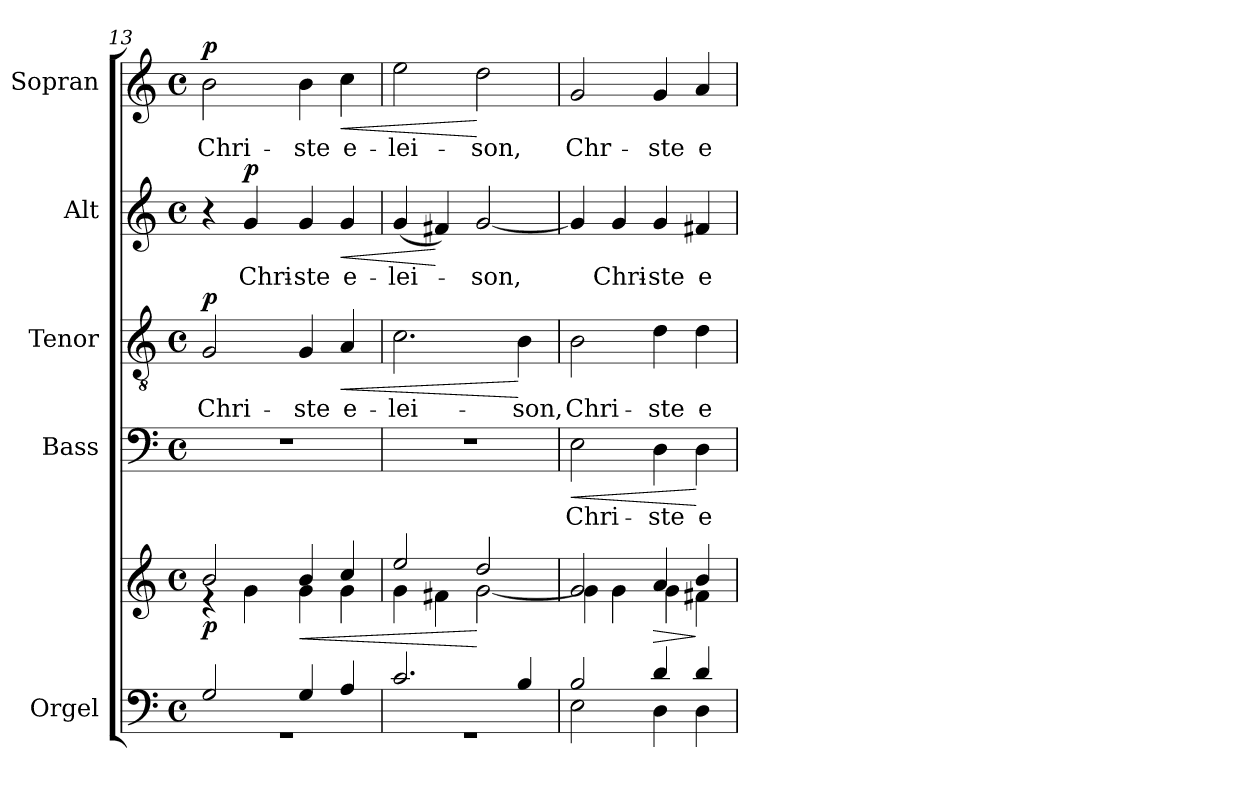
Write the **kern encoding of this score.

**kern	**kern	**dynam	**kern	**text	**dynam	**kern	**text	**dynam	**kern	**text	**dynam	**kern	**text	**dynam
*part5	*part5	*part5	*part4	*part4	*part4	*part3	*part3	*part3	*part2	*part2	*part2	*part1	*part1	*part1
*staff6	*staff5	*staff5/6	*staff4	*staff4	*staff4	*staff3	*staff3	*staff3	*staff2	*staff2	*staff2	*staff1	*staff1	*staff1
*I"Orgel	*	*	*I"Bass	*	*	*I"Tenor	*	*	*I"Alt	*	*	*I"Sopran	*	*
*I'Org.	*	*	*I'B.	*	*	*I'T.	*	*	*I'A.	*	*	*I'S.	*	*
!!LO:PB:g=z
*clefF4	*clefG2	*	*clefF4	*	*	*clefGv2	*	*	*clefG2	*	*	*clefG2	*	*
*k[]	*k[]	*	*k[]	*	*	*k[]	*	*	*k[]	*	*	*k[]	*	*
*C:	*C:	*	*C:	*	*	*C:	*	*	*C:	*	*	*C:	*	*
*M4/4	*M4/4	*	*M4/4	*	*	*M4/4	*	*	*M4/4	*	*	*M4/4	*	*
*met(c)	*met(c)	*	*met(c)	*	*	*met(c)	*	*	*met(c)	*	*	*met(c)	*	*
=13	=13	=13	=13	=13	=13	=13	=13	=13	=13	=13	=13	=13	=13	=13
*^	*^	*	*	*	*	*	*	*	*	*	*	*	*	*
!	!	!	!	!LO:DY:b	!	!	!	!	!LO:LY:b	!LO:DY:a	!	!	!	!	!LO:LY:b	!LO:DY:a
2G/	1rGG	2b/	4rd	p	1r	.	.	2G/	Chri-	p	4r	.	.	2b\	Chri-	p
!	!	!	!	!	!	!	!	!	!	!	!	!LO:LY:b	!LO:DY:a	!	!	!
.	.	.	4g\	.	.	.	.	.	.	.	4g/	Chri-	p	.	.	.
!	!	!	!	!LO:HP:b	!	!	!	!	!LO:LY:b	!	!	!LO:LY:b	!	!	!LO:LY:b	!
4G/	.	4b/	4g\	<	.	.	.	4G/	-ste	.	4g/	-ste	.	4b\	-ste	.
!	!	!	!	!	!	!	!	!	!LO:LY:b	!LO:HP:b	!	!LO:LY:b	!LO:HP:b	!	!LO:LY:b	!LO:HP:b
4A/	.	4cc/	4g\	.	.	.	.	4A/	e-	<	4g/	e-	<	4cc\	e-	<
=14	=14	=14	=14	=14	=14	=14	=14	=14	=14	=14	=14	=14	=14	=14	=14	=14
!	!	!	!	!	!	!	!	!	!LO:LY:b	!	!	!LO:LY:b	!	!	!LO:LY:b	!
2.c/	1rGG	2ee/	4g\	.	1r	.	.	2.c\	-lei-	.	(<4g/	-lei-	.	2ee\	-lei-	.
.	.	.	4f#X\	.	.	.	.	.	.	.	4f#X/)	.	[	.	.	.
!	!	!	!	!	!	!	!	!	!	!	!	!LO:LY:b	!	!	!LO:LY:b	!
.	.	2dd/	[<2g\	[	.	.	.	.	.	.	[2g/	-son,	.	2dd\	-son,	[
!	!	!	!	!	!	!	!	!	!LO:LY:b	!	!	!	!	!	!	!
4B/	.	.	.	.	.	.	.	4B\	-son,	[	.	.	.	.	.	.
=15	=15	=15	=15	=15	=15	=15	=15	=15	=15	=15	=15	=15	=15	=15	=15	=15
!	!	!	!	!	!	!LO:LY:b	!LO:HP:b	!	!LO:LY:b	!	!	!	!	!	!LO:LY:b	!
2B/	2E\	2g/	4g\]	.	2E\	Chri-	<	2B\	Chri-	.	4g/]	.	.	2g/	Chr-	.
!	!	!	!	!	!	!	!	!	!	!	!	!LO:LY:b	!	!	!	!
.	.	.	4g\	.	.	.	.	.	.	.	4g/	Chri-	.	.	.	.
!	!	!	!	!LO:HP:b	!	!LO:LY:b	!	!	!LO:LY:b	!	!	!LO:LY:b	!	!	!LO:LY:b	!
4d/	4D\	4a/	4g\	>	4D\	-ste	.	4d\	-ste	.	4g/	-ste	.	4g/	-ste	.
!	!	!	!	!	!	!LO:LY:b	!	!	!LO:LY:b	!	!	!LO:LY:b	!	!	!LO:LY:b	!
4d/	4D\	4b/	4f#X\	]	4D\	e-	[	4d\	e-	.	4f#X/	e-	.	4a/	e-	.
*v	*v	*	*	*	*	*	*	*	*	*	*	*	*	*	*	*
*	*v	*v	*	*	*	*	*	*	*	*	*	*	*	*	*
=	=	=	=	=	=	=	=	=	=	=	=	=	=	=
*-	*-	*-	*-	*-	*-	*-	*-	*-	*-	*-	*-	*-	*-	*-
